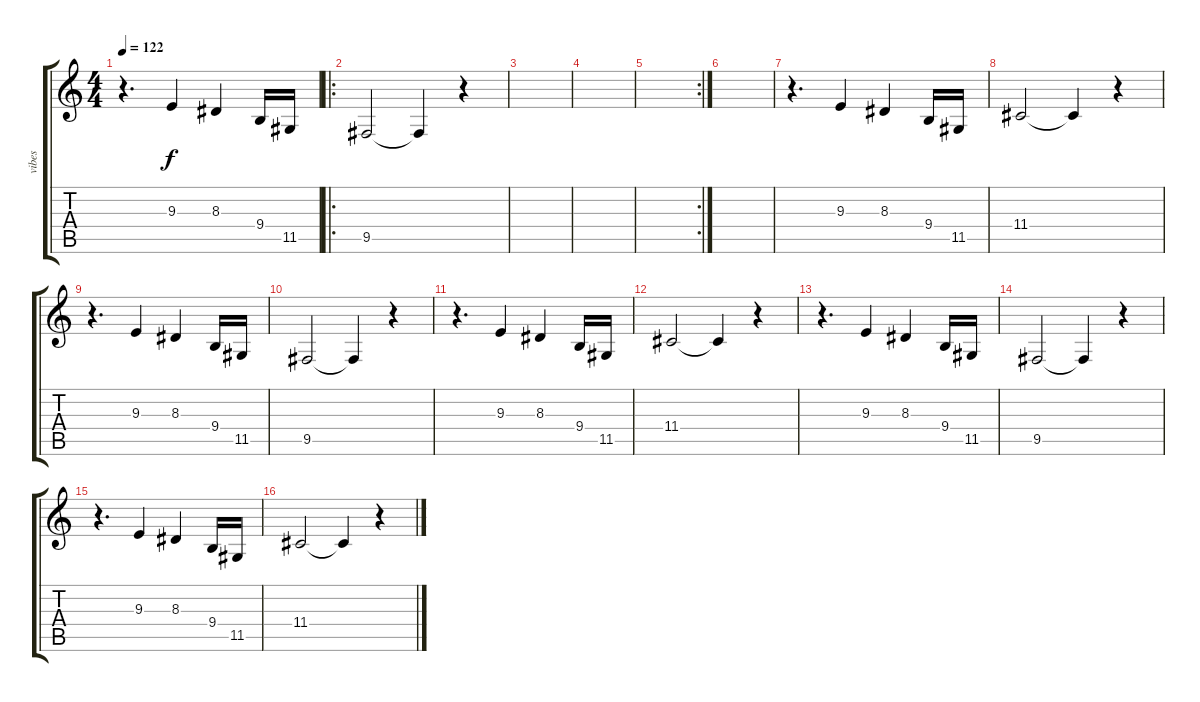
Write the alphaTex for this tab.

\track ("vibes" "vibes") {instrument vibraphone}
\staff {score tabs}
\tuning (E4 B3 G3 D3 A2 E2) {hide}
\ts (4 4)
\tempo 122
\clef g2
\ks c
r.4{d dy f} 9.3.4 8.3.4 9.4.16 11.5.16 |
\ro
9.5.2 9.5{t}.4 r.4 |
|
|
\rc 2
|
|
r.4{d} 9.3.4 8.3.4 9.4.16 11.5.16 |
11.4.2 11.4{t}.4 r.4 |
r.4{d} 9.3.4 8.3.4 9.4.16 11.5.16 |
9.5.2 9.5{t}.4 r.4 |
r.4{d} 9.3.4 8.3.4 9.4.16 11.5.16 |
11.4.2 11.4{t}.4 r.4 |
r.4{d} 9.3.4 8.3.4 9.4.16 11.5.16 |
9.5.2 9.5{t}.4 r.4 |
r.4{d} 9.3.4 8.3.4 9.4.16 11.5.16 |
11.4.2 11.4{t}.4 r.4
